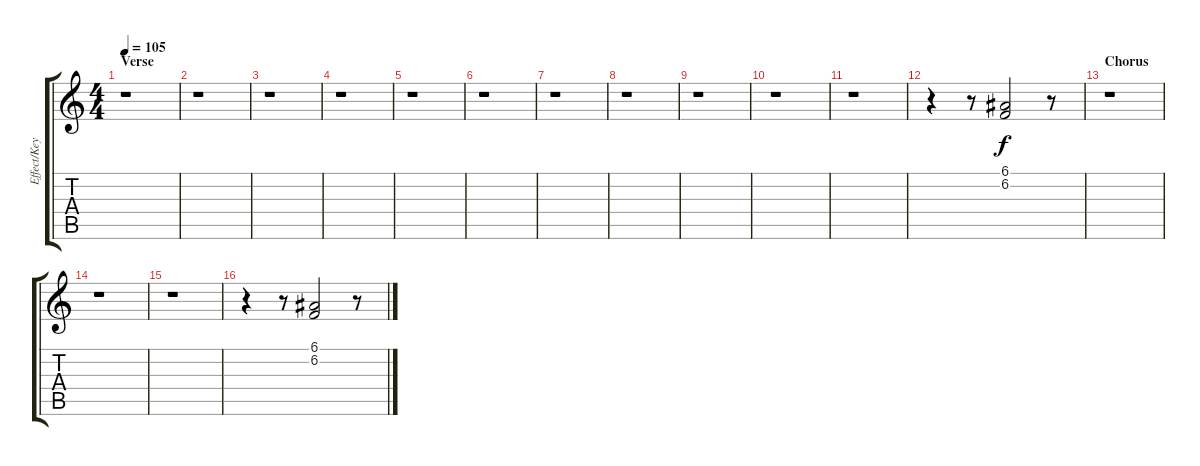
\track ("Effect/Keyboard" "Effect/Key") {instrument reversecymbal}
\staff {score tabs}
\tuning (E4 B3 G3 D3 A2 E2) {hide}
\ts (4 4)
\section ("" "Verse")
\tempo 105
\clef g2
\ks c
r.1{dy f} |
r.1 |
r.1 |
r.1 |
r.1 |
r.1 |
r.1 |
r.1 |
r.1 |
r.1 |
r.1 |
r.4 r.8 (6.1 6.2).2 r.8 |
\section ("" "Chorus")
r.1 |
r.1 |
r.1 |
r.4 r.8 (6.1 6.2).2 r.8
